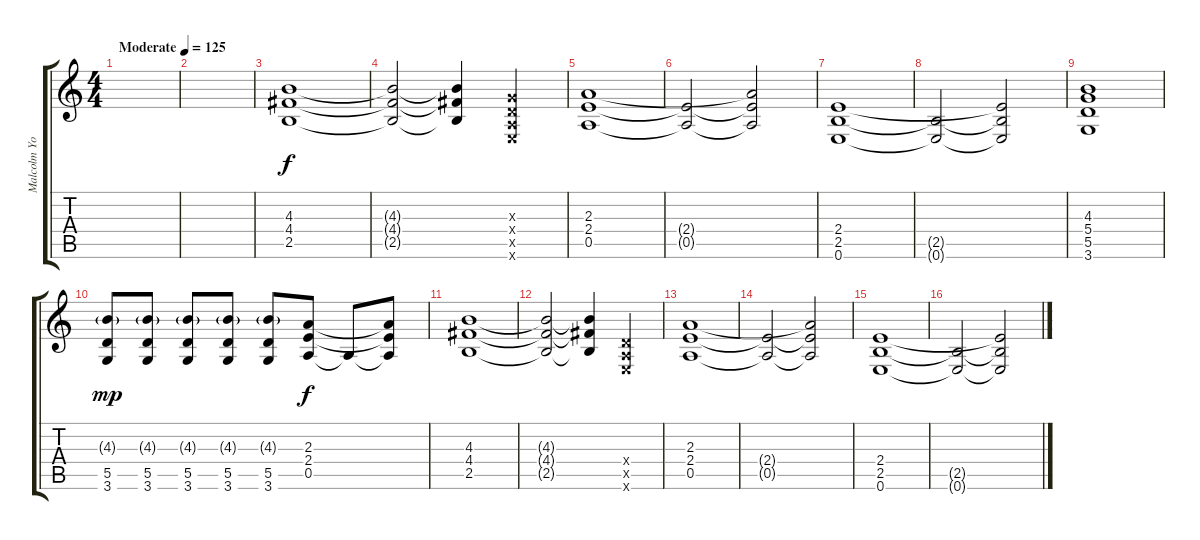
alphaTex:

\track ("Malcolm Young" "Malcolm Yo") {instrument overdrivenguitar}
\staff {score tabs}
\tuning (E4 B3 G3 D3 A2 E2) {hide}
\ts (4 4)
\tempo (125 "Moderate")
\clef g2
\ks c
|
|
(4.3 4.4 2.5).1 |
(4.3{t} 4.4{t} 2.5{t}).2 (4.3{t} 4.4{t} 2.5{t}).4 (0.3{x} 0.4{x} 0.5{x} 0.6{x}).4 |
(2.3 2.4 0.5).1 |
(2.4{t} 0.5{t}).2 (2.3{t} 2.4{t} 0.5{t}).2 |
(2.4 2.5 0.6).1 |
(2.5{t} 0.6{t}).2 (2.4{t} 2.5{t} 0.6{t}).2 |
(4.3 5.4 5.5 3.6).1 |
(4.3{g} 5.5 3.6).8{dy mp} (4.3{g} 5.5 3.6).8 (4.3{g} 5.5 3.6).8 (4.3{g} 5.5 3.6).8 (4.3{g} 5.5 3.6).8 (2.3 2.4 0.5).8{dy f} 0.5{t}.8 (2.3{t} 2.4{t} 0.5{t}).8 |
(4.3 4.4 2.5).1 |
(4.3{t} 4.4{t} 2.5{t}).2 (4.3{t} 4.4{t} 2.5{t}).4 (0.4{x} 0.5{x} 0.6{x}).4 |
(2.3 2.4 0.5).1 |
(2.4{t} 0.5{t}).2 (2.3{t} 2.4{t} 0.5{t}).2 |
(2.4 2.5 0.6).1 |
(2.5{t} 0.6{t}).2 (2.4{t} 2.5{t} 0.6{t}).2
